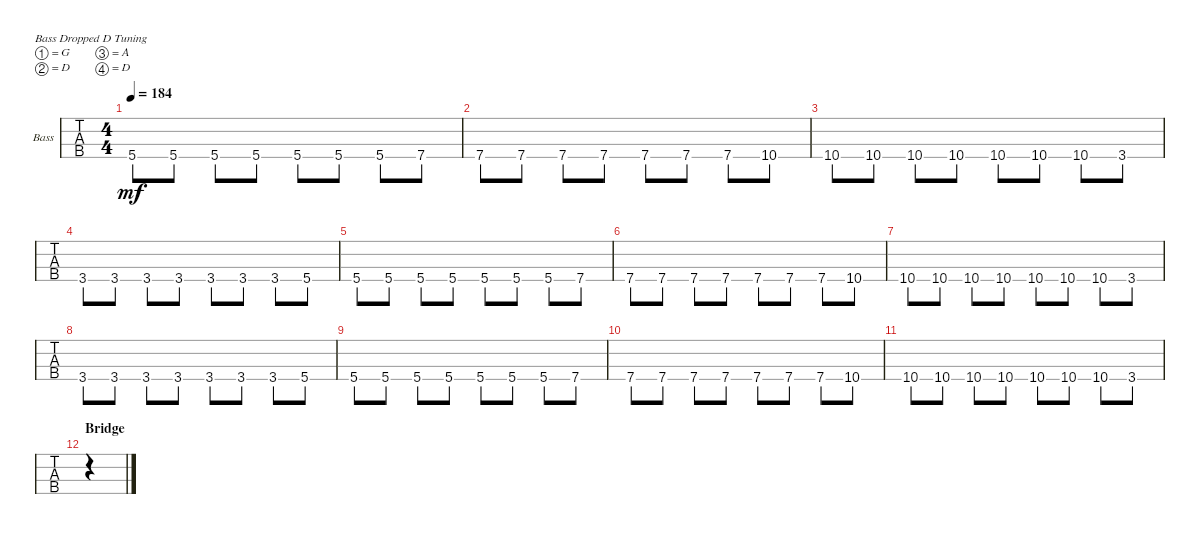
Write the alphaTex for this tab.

\defaultSystemsLayout 4
\bracketExtendMode groupsimilarinstruments
\firstSystemTrackNameOrientation horizontal
\otherSystemsTrackNameOrientation horizontal
\track ("Bass (David)" "Bass") {instrument electricbassfinger}
\staff {tabs}
\tuning (G2 D2 A1 D1)
\ts (4 4)
\tempo 184
\clef f4
\ks c
5.4.8{dy mf} 5.4.8 5.4.8 5.4.8 5.4.8 5.4.8 5.4.8 7.4.8 |
7.4.8 7.4.8 7.4.8 7.4.8 7.4.8 7.4.8 7.4.8 10.4.8 |
10.4.8 10.4.8 10.4.8 10.4.8 10.4.8 10.4.8 10.4.8 3.4.8 |
3.4.8 3.4.8 3.4.8 3.4.8 3.4.8 3.4.8 3.4.8 5.4.8 |
5.4.8 5.4.8 5.4.8 5.4.8 5.4.8 5.4.8 5.4.8 7.4.8 |
7.4.8 7.4.8 7.4.8 7.4.8 7.4.8 7.4.8 7.4.8 10.4.8 |
10.4.8 10.4.8 10.4.8 10.4.8 10.4.8 10.4.8 10.4.8 3.4.8 |
3.4.8 3.4.8 3.4.8 3.4.8 3.4.8 3.4.8 3.4.8 5.4.8 |
5.4.8 5.4.8 5.4.8 5.4.8 5.4.8 5.4.8 5.4.8 7.4.8 |
7.4.8 7.4.8 7.4.8 7.4.8 7.4.8 7.4.8 7.4.8 10.4.8 |
10.4.8 10.4.8 10.4.8 10.4.8 10.4.8 10.4.8 10.4.8 3.4.8 |
\section ("" "Bridge")
